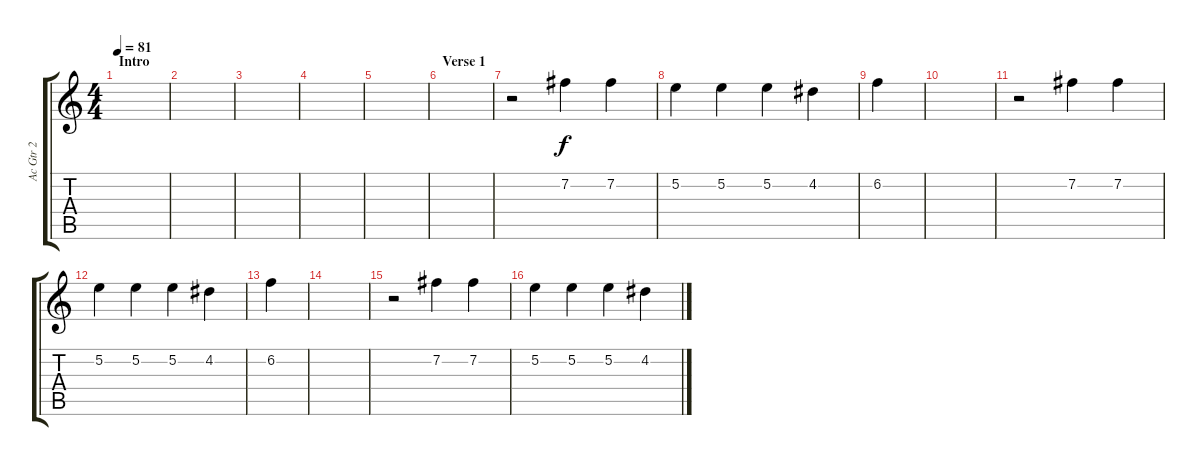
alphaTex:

\track ("Ac Gtr 2" "Ac Gtr 2") {instrument acousticguitarnylon}
\staff {score tabs}
\tuning (E4 B3 G3 D3 A2 E2) {hide}
\ts (4 4)
\section ("" "Intro")
\tempo 81
\clef g2
\ks c
|
|
|
|
|
\section ("" "Verse 1")
|
r.2 7.2.4 7.2.4 |
5.2.4 5.2.4 5.2.4 4.2.4 |
6.2.4 |
|
r.2 7.2.4 7.2.4 |
5.2.4 5.2.4 5.2.4 4.2.4 |
6.2.4 |
|
r.2 7.2.4 7.2.4 |
5.2.4 5.2.4 5.2.4 4.2.4
